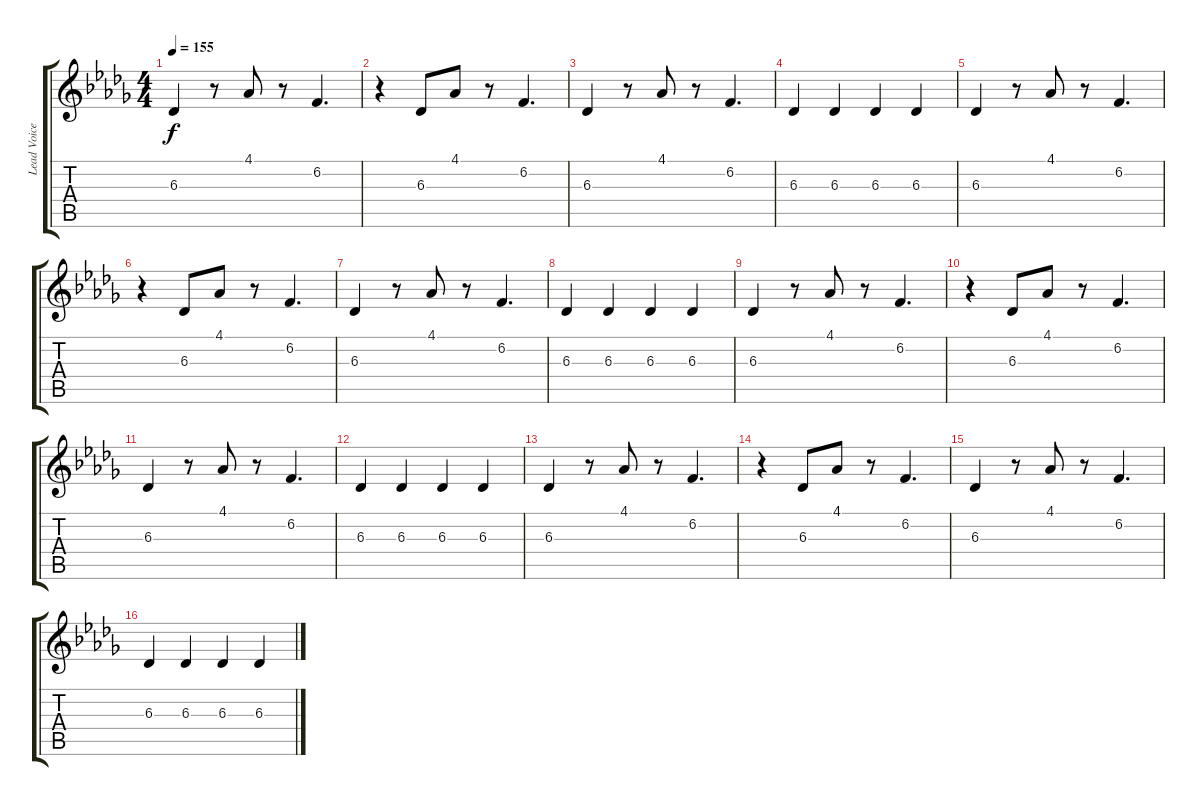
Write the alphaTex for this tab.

\track ("Lead Voice" "Lead Voice") {instrument trumpet}
\staff {score tabs}
\tuning (E4 B3 G3 D3 A2 E2) {hide}
\ts (4 4)
\tempo 155
\clef g2
\ks db
6.3.4{dy f} r.8 4.1.8 r.8 6.2.4{d} |
r.4 6.3.8 4.1.8 r.8 6.2.4{d} |
6.3.4 r.8 4.1.8 r.8 6.2.4{d} |
6.3.4 6.3.4 6.3.4 6.3.4 |
6.3.4 r.8 4.1.8 r.8 6.2.4{d} |
r.4 6.3.8 4.1.8 r.8 6.2.4{d} |
6.3.4 r.8 4.1.8 r.8 6.2.4{d} |
6.3.4 6.3.4 6.3.4 6.3.4 |
6.3.4 r.8 4.1.8 r.8 6.2.4{d} |
r.4 6.3.8 4.1.8 r.8 6.2.4{d} |
6.3.4 r.8 4.1.8 r.8 6.2.4{d} |
6.3.4 6.3.4 6.3.4 6.3.4 |
6.3.4 r.8 4.1.8 r.8 6.2.4{d} |
r.4 6.3.8 4.1.8 r.8 6.2.4{d} |
6.3.4 r.8 4.1.8 r.8 6.2.4{d} |
6.3.4 6.3.4 6.3.4 6.3.4
